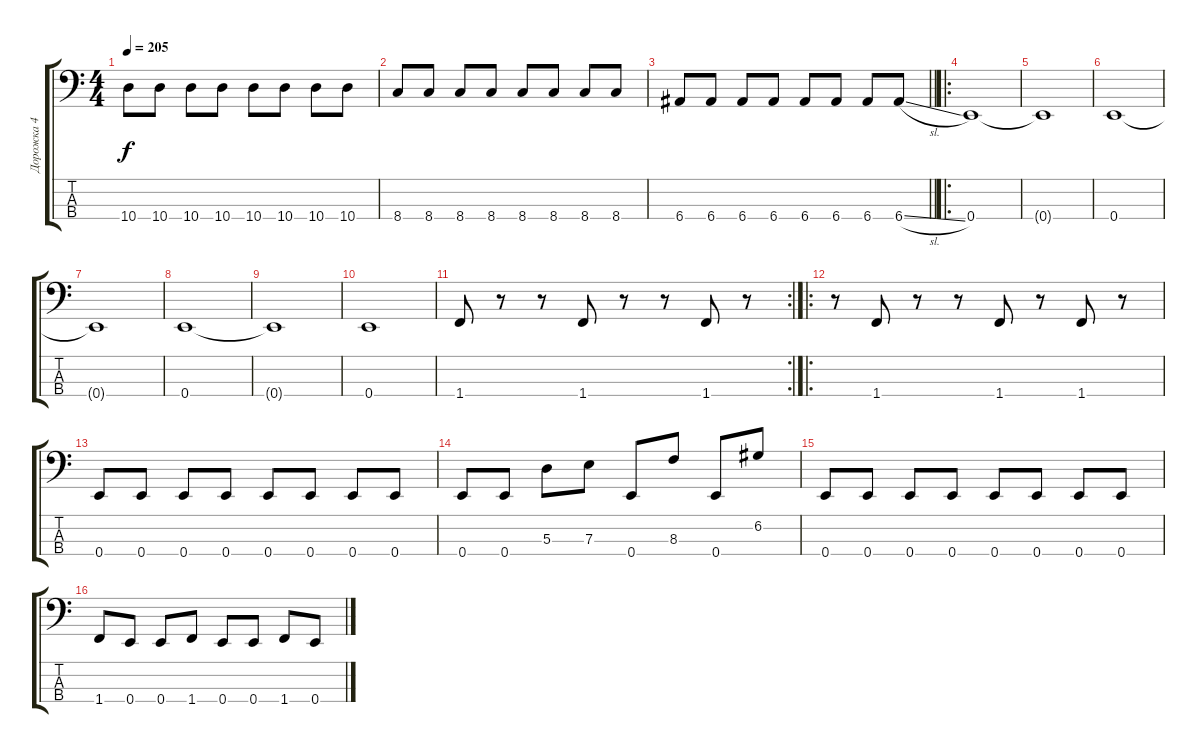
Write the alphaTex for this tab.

\track ("Дорожка 4" "Дорожка 4") {instrument electricbasspick}
\staff {score tabs}
\tuning (G2 D2 A1 E1) {hide}
\ts (4 4)
\tempo 205
\clef f4
\ks c
10.4.8{dy f} 10.4.8 10.4.8 10.4.8 10.4.8 10.4.8 10.4.8 10.4.8 |
8.4.8 8.4.8 8.4.8 8.4.8 8.4.8 8.4.8 8.4.8 8.4.8 |
\barLineRight lightlight
6.4.8 6.4.8 6.4.8 6.4.8 6.4.8 6.4.8 6.4.8 6.4{sl}.8 |
\ro
0.4.1 |
0.4{t}.1 |
0.4.1 |
0.4{t}.1 |
0.4.1 |
0.4{t}.1 |
0.4.1 |
\rc 2
1.4.8 r.8 r.8 1.4.8 r.8 r.8 1.4.8 r.8 |
\ro
r.8 1.4.8 r.8 r.8 1.4.8 r.8 1.4.8 r.8 |
0.4.8 0.4.8 0.4.8 0.4.8 0.4.8 0.4.8 0.4.8 0.4.8 |
0.4.8 0.4.8 5.3.8 7.3.8 0.4.8 8.3.8 0.4.8 6.2.8 |
0.4.8 0.4.8 0.4.8 0.4.8 0.4.8 0.4.8 0.4.8 0.4.8 |
1.4.8 0.4.8 0.4.8 1.4.8 0.4.8 0.4.8 1.4.8 0.4.8
